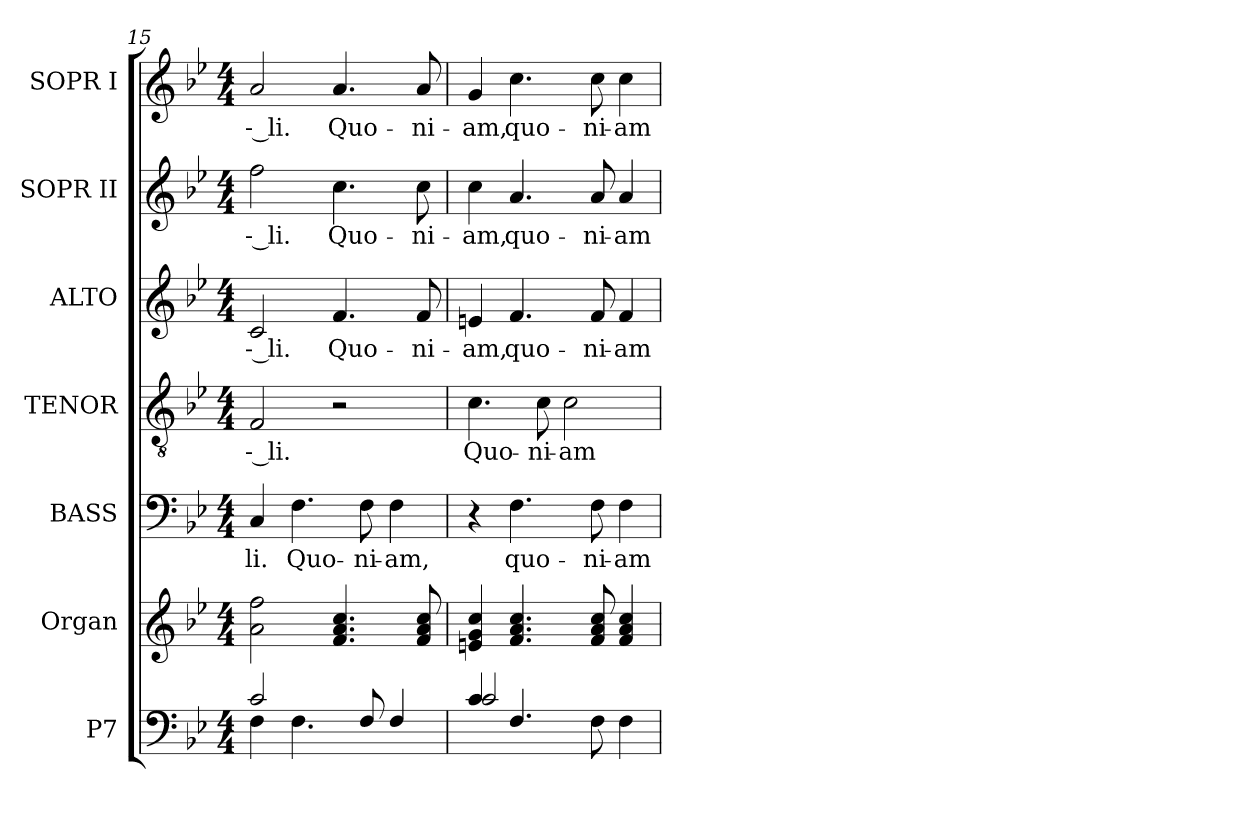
**kern	**kern	**kern	**text	**kern	**text	**kern	**text	**kern	**text	**kern	**text
*part7	*part6	*part5	*part5	*part4	*part4	*part3	*part3	*part2	*part2	*part1	*part1
*staff7	*staff6	*staff5	*staff5	*staff4	*staff4	*staff3	*staff3	*staff2	*staff2	*staff1	*staff1
*I"P7	*I"Organ	*I"BASS	*	*I"TENOR	*	*I"ALTO	*	*I"SOPR  II	*	*I"SOPR  I	*
*	*	*I'B.	*	*I'T.	*	*I'A.	*	*I'S.	*	*I'S.	*
!!LO:PB:g=z
*clefF4	*clefG2	*clefF4	*	*clefGv2	*	*clefG2	*	*clefG2	*	*clefG2	*
*	*	*	*	*ITrd7c12	*	*	*	*	*	*	*
*k[b-e-]	*k[b-e-]	*k[b-e-]	*	*k[b-e-]	*	*k[b-e-]	*	*k[b-e-]	*	*k[b-e-]	*
*B-:	*B-:	*B-:	*	*B-:	*	*B-:	*	*B-:	*	*B-:	*
*M4/4	*M4/4	*M4/4	*	*M4/4	*	*M4/4	*	*M4/4	*	*M4/4	*
=15	=15	=15	=15	=15	=15	=15	=15	=15	=15	=15	=15
*^	*	*	*	*	*	*	*	*	*	*	*
!	!	!	!	!LO:LY:b:color=#000000	!	!	!	!	!	!	!	!
!	!	!	!	!	!	!LO:LY:b:color=#000000	!	!	!	!	!	!
!	!	!	!	!	!	!	!	!LO:LY:b:color=#000000	!	!	!	!
!	!	!	!	!	!	!	!	!	!	!LO:LY:b:color=#000000	!	!
!	!	!	!	!	!	!	!	!	!	!	!	!LO:LY:b:color=#000000
4Fi\	2ci/	2ai\ 2ffi	4Ci/	- li.	2FFi/	-- li.	2ci/	-- li.	2ffi\	-- li.	2ai/	-- li.
!	!	!	!	!LO:LY:b:color=#000000	!	!	!	!	!	!	!	!
4.Fi\	.	.	4.Fi\	Quo-	.	.	.	.	.	.	.	.
!	!	!	!	!	!	!	!	!LO:LY:b:color=#000000	!	!	!	!
!	!	!	!	!	!	!	!	!	!	!LO:LY:b:color=#000000	!	!
!	!	!	!	!	!	!	!	!	!	!	!	!LO:LY:b:color=#000000
.	2ryy	4.fi/ 4.ai 4.cci	.	.	2r	.	4.fi/	Quo-	4.cci\	Quo-	4.ai/	Quo-
!	!	!	!	!LO:LY:b:color=#000000	!	!	!	!	!	!	!	!
8Fi/	.	.	8Fi\	-ni-	.	.	.	.	.	.	.	.
!	!	!	!	!LO:LY:b:color=#000000	!	!	!	!	!	!	!	!
4Fi/	.	.	4Fi\	-am,	.	.	.	.	.	.	.	.
!	!	!	!	!	!	!	!	!LO:LY:b:color=#000000	!	!	!	!
!	!	!	!	!	!	!	!	!	!	!LO:LY:b:color=#000000	!	!
!	!	!	!	!	!	!	!	!	!	!	!	!LO:LY:b:color=#000000
.	.	8fi/ 8ai 8cci	.	.	.	.	8fi/	-ni-	8cci\	-ni-	8ai/	-ni-
=16	=16	=16	=16	=16	=16	=16	=16	=16	=16	=16	=16	=16
!	!	!	!	!	!	!LO:LY:b:color=#000000	!	!	!	!	!	!
!	!	!	!	!	!	!	!	!LO:LY:b:color=#000000	!	!	!	!
!	!	!	!	!	!	!	!	!	!	!LO:LY:b:color=#000000	!	!
!	!	!	!	!	!	!	!	!	!	!	!	!LO:LY:b:color=#000000
4ci/	2ci/	4eni/ 4gi 4cci	4r	.	4.Ci\	Quo-	4eni/	-am,	4cci\	-am,	4gi/	-am,
!	!	!	!	!LO:LY:b:color=#000000	!	!	!	!	!	!	!	!
!	!	!	!	!	!	!	!	!LO:LY:b:color=#000000	!	!	!	!
!	!	!	!	!	!	!	!	!	!	!LO:LY:b:color=#000000	!	!
!	!	!	!	!	!	!	!	!	!	!	!	!LO:LY:b:color=#000000
4.Fi/	.	4.fi/ 4.ai 4.cci	4.Fi\	quo-	.	.	4.fi/	quo-	4.ai/	quo-	4.cci\	quo-
!	!	!	!	!	!	!LO:LY:b:color=#000000	!	!	!	!	!	!
.	.	.	.	.	8Ci\	-ni-	.	.	.	.	.	.
!	!	!	!	!	!	!LO:LY:b:color=#000000	!	!	!	!	!	!
.	2ryy	.	.	.	2Ci\	-am	.	.	.	.	.	.
!	!	!	!	!LO:LY:b:color=#000000	!	!	!	!	!	!	!	!
!	!	!	!	!	!	!	!	!LO:LY:b:color=#000000	!	!	!	!
!	!	!	!	!	!	!	!	!	!	!LO:LY:b:color=#000000	!	!
!	!	!	!	!	!	!	!	!	!	!	!	!LO:LY:b:color=#000000
8Fi\	.	8fi/ 8ai 8cci	8Fi\	-ni-	.	.	8fi/	-ni-	8ai/	-ni-	8cci\	-ni-
!	!	!	!	!LO:LY:b:color=#000000	!	!	!	!	!	!	!	!
!	!	!	!	!	!	!	!	!LO:LY:b:color=#000000	!	!	!	!
!	!	!	!	!	!	!	!	!	!	!LO:LY:b:color=#000000	!	!
!	!	!	!	!	!	!	!	!	!	!	!	!LO:LY:b:color=#000000
4Fi\	.	4fi/ 4ai 4cci	4Fi\	-am	.	.	4fi/	-am	4ai/	-am	4cci\	-am
*v	*v	*	*	*	*	*	*	*	*	*	*	*
=	=	=	=	=	=	=	=	=	=	=	=
*-	*-	*-	*-	*-	*-	*-	*-	*-	*-	*-	*-
